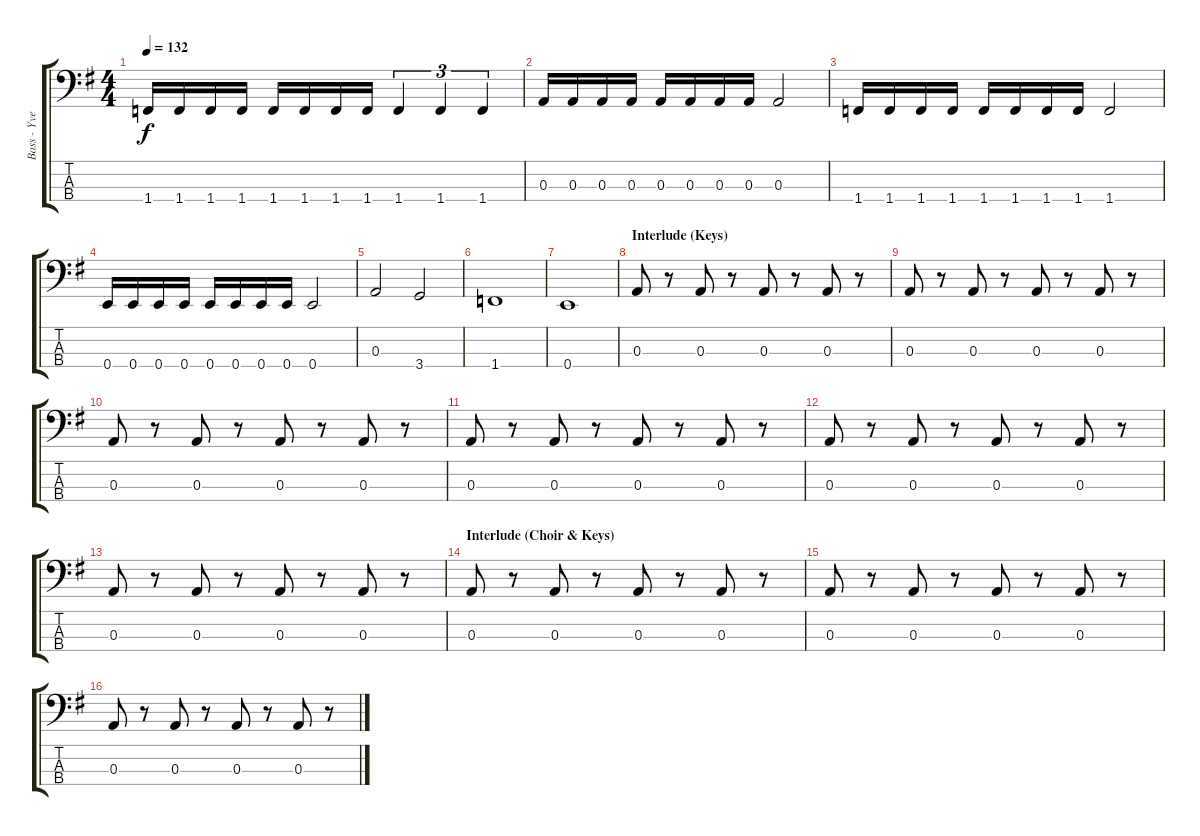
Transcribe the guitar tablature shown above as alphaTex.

\track ("Bass - Yves Huts" "Bass - Yve") {instrument electricbasspick}
\staff {score tabs}
\tuning (G2 D2 A1 E1) {hide}
\ts (4 4)
\tempo 132
\clef f4
\ks g
1.4.16{dy f} 1.4.16 1.4.16 1.4.16 1.4.16 1.4.16 1.4.16 1.4.16 1.4.4{tu (3 2)} 1.4.4{tu (3 2)} 1.4.4{tu (3 2)} |
0.3.16 0.3.16 0.3.16 0.3.16 0.3.16 0.3.16 0.3.16 0.3.16 0.3.2 |
1.4.16 1.4.16 1.4.16 1.4.16 1.4.16 1.4.16 1.4.16 1.4.16 1.4.2 |
0.4.16 0.4.16 0.4.16 0.4.16 0.4.16 0.4.16 0.4.16 0.4.16 0.4.2 |
0.3.2 3.4.2 |
1.4.1 |
0.4.1 |
\section ("" "Interlude (Keys)")
0.3.8 r.8 0.3.8 r.8 0.3.8 r.8 0.3.8 r.8 |
0.3.8 r.8 0.3.8 r.8 0.3.8 r.8 0.3.8 r.8 |
0.3.8 r.8 0.3.8 r.8 0.3.8 r.8 0.3.8 r.8 |
0.3.8 r.8 0.3.8 r.8 0.3.8 r.8 0.3.8 r.8 |
0.3.8 r.8 0.3.8 r.8 0.3.8 r.8 0.3.8 r.8 |
0.3.8 r.8 0.3.8 r.8 0.3.8 r.8 0.3.8 r.8 |
\section ("" "Interlude (Choir & Keys)")
0.3.8 r.8 0.3.8 r.8 0.3.8 r.8 0.3.8 r.8 |
0.3.8 r.8 0.3.8 r.8 0.3.8 r.8 0.3.8 r.8 |
0.3.8 r.8 0.3.8 r.8 0.3.8 r.8 0.3.8 r.8
